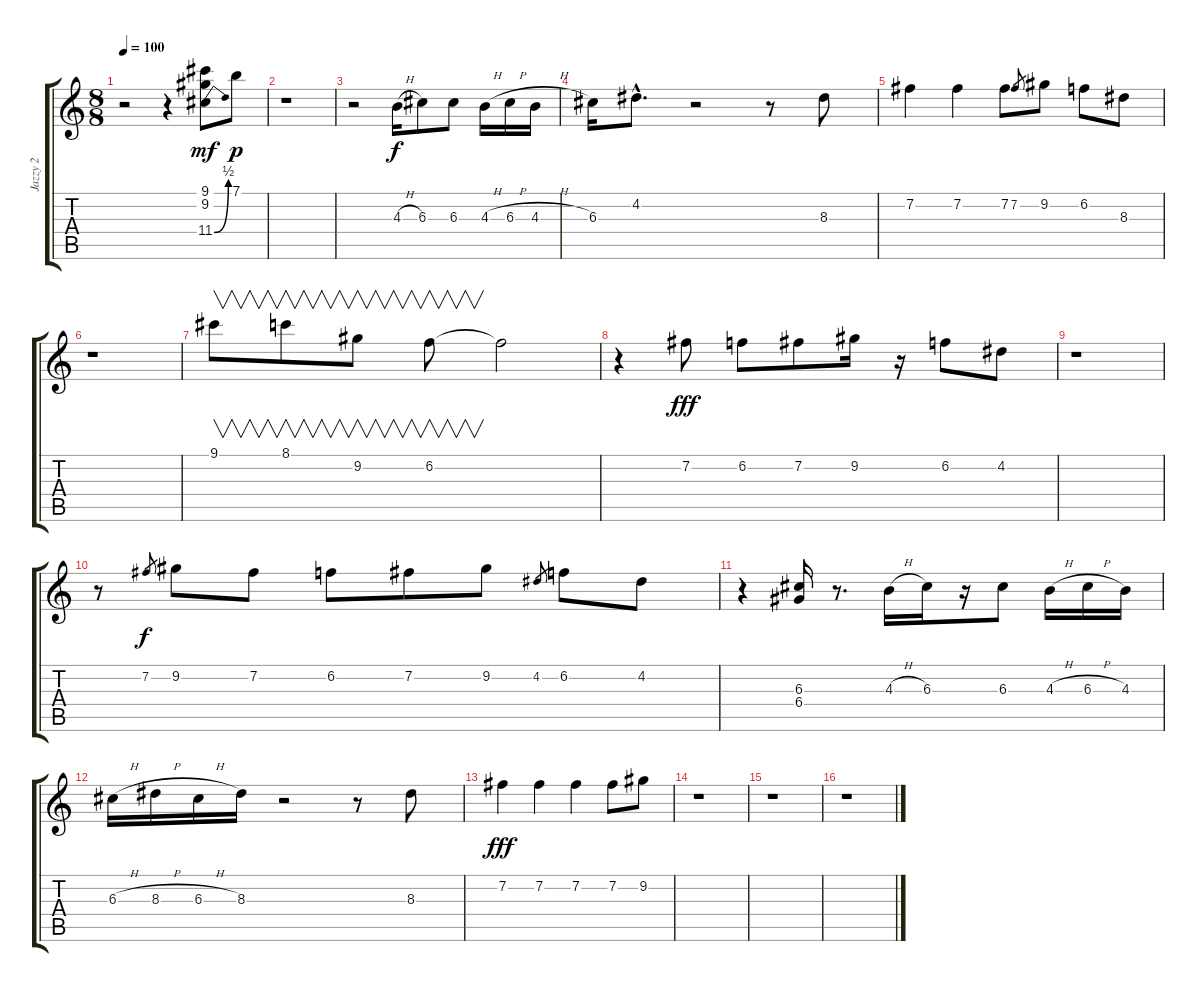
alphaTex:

\track ("Jazzy 2" "Jazzy 2") {instrument electricguitarjazz}
\staff {score tabs}
\tuning (E4 B3 G3 D3 A2 E2) {hide}
\ts (8 8)
\tempo 100
\clef g2
\ks c
r.2{dy fff} r.4 (9.1 9.2 11.4{be (bend 0 0 60 2)}).8{dy mf} 7.1.8{dy p} |
r.1 |
r.2 4.3{h}.16{dy f} 6.3.8 6.3.8 4.3{h}.16 6.3{h}.16 4.3{h}.16 |
6.3.16 4.2{hac}.8{d} r.2 r.8 8.3.8{volume 14} |
7.2.4 7.2.4 7.2.8 7.2.8{gr} 9.2.8 6.2.8 8.3.8 |
r.1 |
9.1.8{v} 8.1.8{v} 9.2.8{v} 6.2.8{v} 6.2{t}.2 |
r.4{volume 14} 7.2.8{dy fff} 6.2.8 7.2.8 9.2.16 r.16 6.2.8 4.2.8 |
r.1 |
r.8 7.2.8{gr dy f} 9.2.8 7.2.8 6.2.8 7.2.8 9.2.8 4.2.8{gr} 6.2.8 4.2.8 |
r.4 (6.3 6.4).16 r.8{d} 4.3{h}.16 6.3.16 r.16 6.3.8 4.3{h}.16 6.3{h}.16 4.3.16 |
6.3{h}.16 8.3{h}.16 6.3{h}.16 8.3.16 r.2 r.8 8.3.8 |
7.2.4{dy fff} 7.2.4 7.2.4 7.2.8 9.2.8 |
r.1 |
r.1 |
r.1
